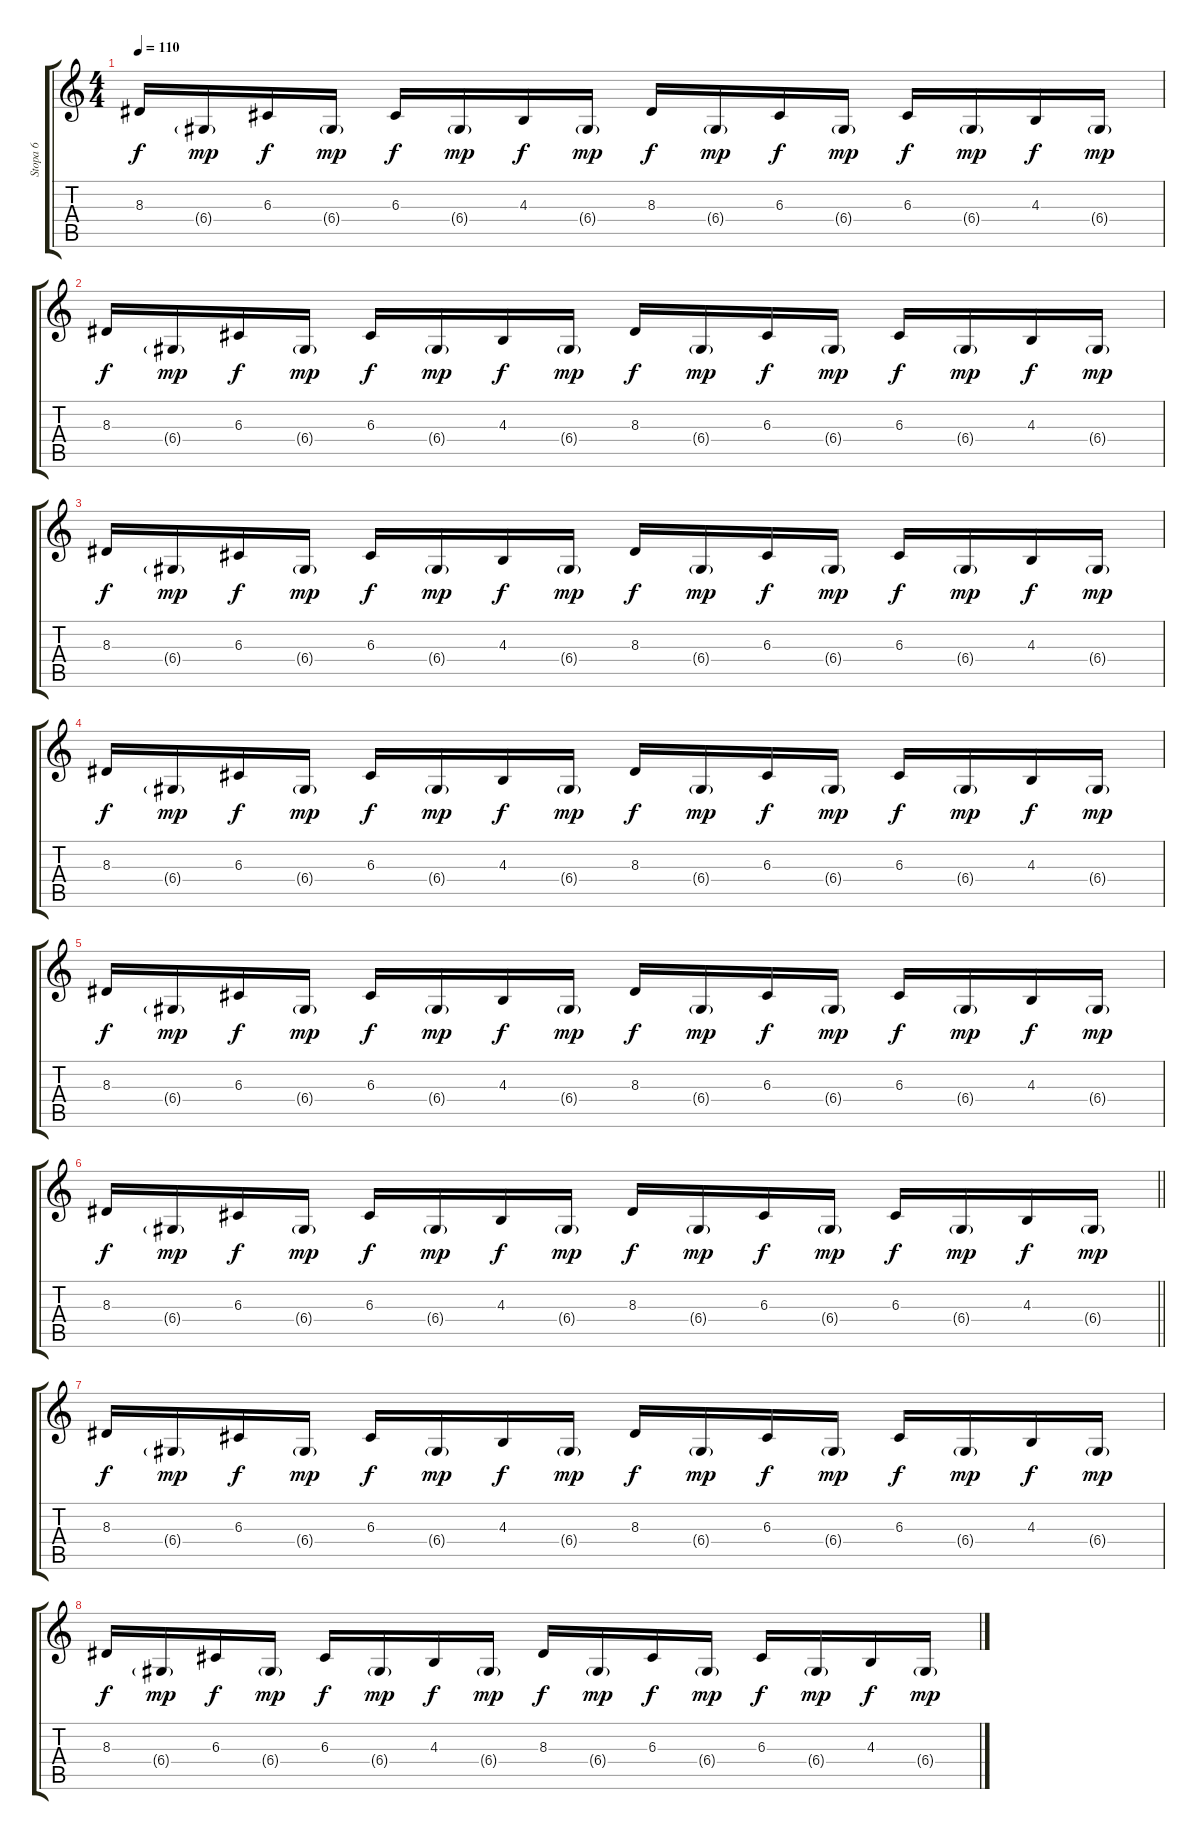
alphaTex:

\track ("Stopa 6" "Stopa 6") {instrument stringensemble1}
\staff {score tabs}
\tuning (E4 B3 G3 D3 A2 E2) {hide}
\ts (4 4)
\tempo 110
\clef g2
\ks c
8.3.16{dy f} 6.4{g}.16{dy mp} 6.3.16{dy f} 6.4{g}.16{dy mp} 6.3.16{dy f} 6.4{g}.16{dy mp} 4.3.16{dy f} 6.4{g}.16{dy mp} 8.3.16{dy f} 6.4{g}.16{dy mp} 6.3.16{dy f} 6.4{g}.16{dy mp} 6.3.16{dy f} 6.4{g}.16{dy mp} 4.3.16{dy f} 6.4{g}.16{dy mp} |
8.3.16{dy f} 6.4{g}.16{dy mp} 6.3.16{dy f} 6.4{g}.16{dy mp} 6.3.16{dy f} 6.4{g}.16{dy mp} 4.3.16{dy f} 6.4{g}.16{dy mp} 8.3.16{dy f} 6.4{g}.16{dy mp} 6.3.16{dy f} 6.4{g}.16{dy mp} 6.3.16{dy f} 6.4{g}.16{dy mp} 4.3.16{dy f} 6.4{g}.16{dy mp} |
8.3.16{dy f} 6.4{g}.16{dy mp} 6.3.16{dy f} 6.4{g}.16{dy mp} 6.3.16{dy f} 6.4{g}.16{dy mp} 4.3.16{dy f} 6.4{g}.16{dy mp} 8.3.16{dy f} 6.4{g}.16{dy mp} 6.3.16{dy f} 6.4{g}.16{dy mp} 6.3.16{dy f} 6.4{g}.16{dy mp} 4.3.16{dy f} 6.4{g}.16{dy mp} |
8.3.16{dy f} 6.4{g}.16{dy mp} 6.3.16{dy f} 6.4{g}.16{dy mp} 6.3.16{dy f} 6.4{g}.16{dy mp} 4.3.16{dy f} 6.4{g}.16{dy mp} 8.3.16{dy f} 6.4{g}.16{dy mp} 6.3.16{dy f} 6.4{g}.16{dy mp} 6.3.16{dy f} 6.4{g}.16{dy mp} 4.3.16{dy f} 6.4{g}.16{dy mp} |
8.3.16{dy f} 6.4{g}.16{dy mp} 6.3.16{dy f} 6.4{g}.16{dy mp} 6.3.16{dy f} 6.4{g}.16{dy mp} 4.3.16{dy f} 6.4{g}.16{dy mp} 8.3.16{dy f} 6.4{g}.16{dy mp} 6.3.16{dy f} 6.4{g}.16{dy mp} 6.3.16{dy f} 6.4{g}.16{dy mp} 4.3.16{dy f} 6.4{g}.16{dy mp} |
\barLineRight lightlight
8.3.16{dy f} 6.4{g}.16{dy mp} 6.3.16{dy f} 6.4{g}.16{dy mp} 6.3.16{dy f} 6.4{g}.16{dy mp} 4.3.16{dy f} 6.4{g}.16{dy mp} 8.3.16{dy f} 6.4{g}.16{dy mp} 6.3.16{dy f} 6.4{g}.16{dy mp} 6.3.16{dy f} 6.4{g}.16{dy mp} 4.3.16{dy f} 6.4{g}.16{dy mp} |
\section ("" "")
8.3.16{dy f} 6.4{g}.16{dy mp} 6.3.16{dy f} 6.4{g}.16{dy mp} 6.3.16{dy f} 6.4{g}.16{dy mp} 4.3.16{dy f} 6.4{g}.16{dy mp} 8.3.16{dy f} 6.4{g}.16{dy mp} 6.3.16{dy f} 6.4{g}.16{dy mp} 6.3.16{dy f} 6.4{g}.16{dy mp} 4.3.16{dy f} 6.4{g}.16{dy mp} |
8.3.16{dy f} 6.4{g}.16{dy mp} 6.3.16{dy f} 6.4{g}.16{dy mp} 6.3.16{dy f} 6.4{g}.16{dy mp} 4.3.16{dy f} 6.4{g}.16{dy mp} 8.3.16{dy f} 6.4{g}.16{dy mp} 6.3.16{dy f} 6.4{g}.16{dy mp} 6.3.16{dy f} 6.4{g}.16{dy mp} 4.3.16{dy f} 6.4{g}.16{dy mp}
